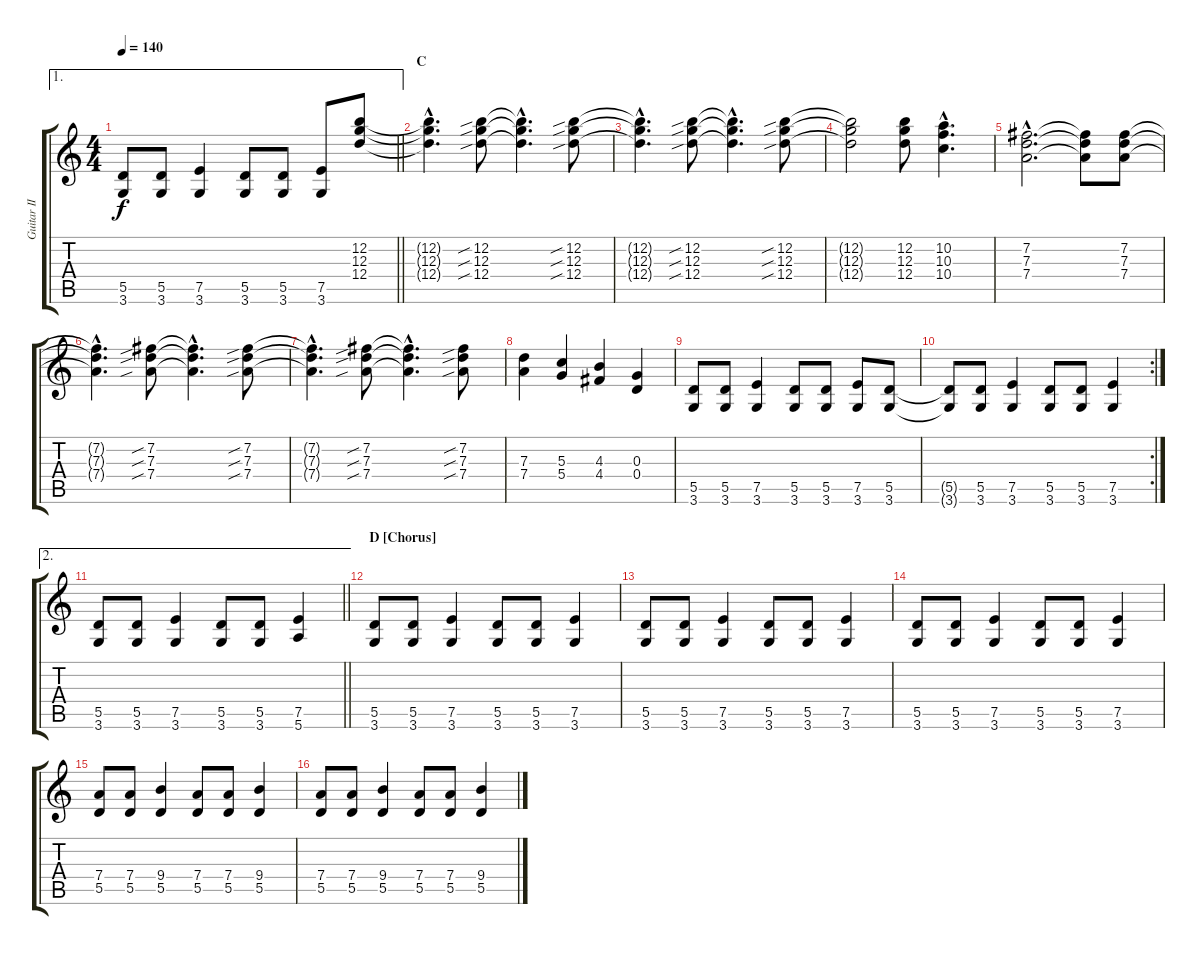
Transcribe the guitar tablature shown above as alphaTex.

\track ("Guitar II" "Guitar II") {instrument electricguitarclean}
\staff {score tabs}
\tuning (D4 B3 G3 D3 A2 E2) {hide}
\ae 1
\ts (4 4)
\tempo 140
\clef g2
\barLineRight lightlight
\ks c
(5.5 3.6).8{dy f} (5.5 3.6).8 (7.5 3.6).4 (5.5 3.6).8 (5.5 3.6).8 (7.5 3.6).8 (12.2 12.3 12.4).8{instrument distortionguitar} |
\section ("" "C")
(12.2{hac t} 12.3{hac t} 12.4{hac t}).4{d} (12.2{sib} 12.3{sib} 12.4{sib}).8 (12.2{hac t} 12.3{hac t} 12.4{hac t}).4{d} (12.2{sib} 12.3{sib} 12.4{sib}).8 |
(12.2{hac t} 12.3{hac t} 12.4{hac t}).4{d} (12.2{sib} 12.3{sib} 12.4{sib}).8 (12.2{hac t} 12.3{hac t} 12.4{hac t}).4{d} (12.2{sib} 12.3{sib} 12.4{sib}).8 |
(12.2{t} 12.3{t} 12.4{t}).2 (12.2 12.3 12.4).8 (10.2{hac} 10.3{hac} 10.4{hac}).4{d} |
(7.2{hac} 7.3{hac} 7.4{hac}).2{d} (7.2{t} 7.3{t} 7.4{t}).8 (7.2 7.3 7.4).8 |
(7.2{hac t} 7.3{hac t} 7.4{hac t}).4{d} (7.2{sib} 7.3{sib} 7.4{sib}).8 (7.2{hac t} 7.3{hac t} 7.4{hac t}).4{d} (7.2{sib} 7.3{sib} 7.4{sib}).8 |
(7.2{hac t} 7.3{hac t} 7.4{hac t}).4{d} (7.2{sib} 7.3{sib} 7.4{sib}).8 (7.2{hac t} 7.3{hac t} 7.4{hac t}).4{d} (7.2{sib} 7.3{sib} 7.4{sib}).8 |
(7.3 7.4).4 (5.3 5.4).4 (4.3 4.4).4 (0.3 0.4).4 |
(5.5 3.6).8 (5.5 3.6).8 (7.5 3.6).4 (5.5 3.6).8 (5.5 3.6).8 (7.5 3.6).8 (5.5 3.6).8 |
\rc 2
(5.5{t} 3.6{t}).8 (5.5 3.6).8 (7.5 3.6).4 (5.5 3.6).8 (5.5 3.6).8 (7.5 3.6).4 |
\ae 2
\barLineRight lightlight
(5.5 3.6).8 (5.5 3.6).8 (7.5 3.6).4 (5.5 3.6).8 (5.5 3.6).8 (7.5 5.6).4 |
\section ("" "D [Chorus]")
(5.5 3.6).8 (5.5 3.6).8 (7.5 3.6).4 (5.5 3.6).8 (5.5 3.6).8 (7.5 3.6).4 |
(5.5 3.6).8 (5.5 3.6).8 (7.5 3.6).4 (5.5 3.6).8 (5.5 3.6).8 (7.5 3.6).4 |
(5.5 3.6).8 (5.5 3.6).8 (7.5 3.6).4 (5.5 3.6).8 (5.5 3.6).8 (7.5 3.6).4 |
(7.4 5.5).8 (7.4 5.5).8 (9.4 5.5).4 (7.4 5.5).8 (7.4 5.5).8 (9.4 5.5).4 |
(7.4 5.5).8 (7.4 5.5).8 (9.4 5.5).4 (7.4 5.5).8 (7.4 5.5).8 (9.4 5.5).4
